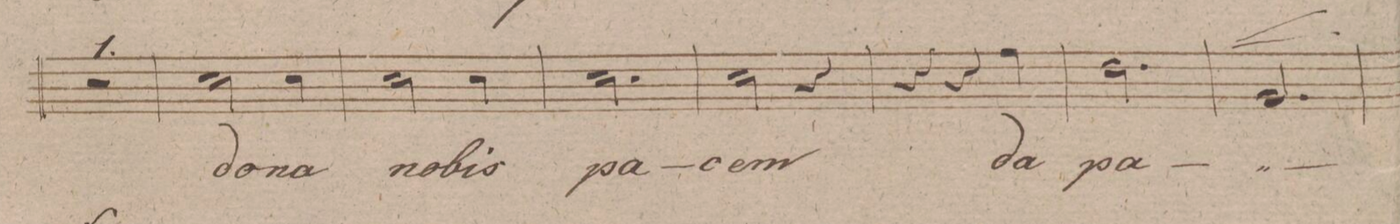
**kern	**text	**dynam
*I"Basso	*	*
*clefF4	*	*
*k[f#c#g#d#]	*	*
*M3/4	*	*
2.r	.	.
=16	=16	=16
2E	do-	.
4E	-na	.
=17	=17	=17
2E	no-	.
4E	-bis	.
=18	=18	=18
2.E	pa-	.
=19	=19	=19
2E	-cem,	.
4r	.	.
=20	=20	=20
4r	.	.
4r	.	.
4A	da	.
=21	=21	=21
2.F#	pa-	.
=22	=22	=22
2.BB	.	<
.	.	[
=23	=23	=23
*-	*-	*-
